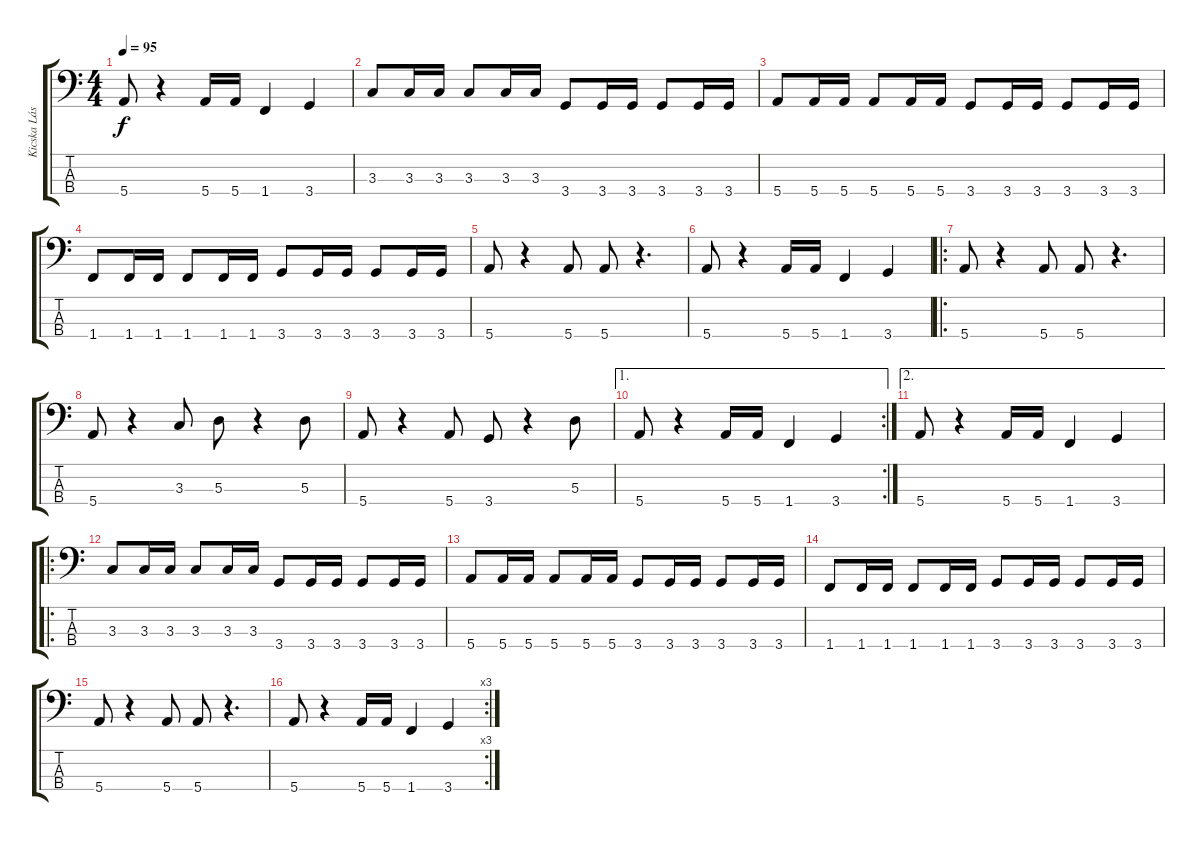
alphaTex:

\track ("Kicska László" "Kicska Lás") {instrument electricbassfinger}
\staff {score tabs}
\tuning (G2 D2 A1 E1) {hide}
\ts (4 4)
\tempo 95
\clef f4
\ks c
5.4.8{dy f} r.4 5.4.16 5.4.16 1.4.4 3.4.4 |
3.3.8 3.3.16 3.3.16 3.3.8 3.3.16 3.3.16 3.4.8 3.4.16 3.4.16 3.4.8 3.4.16 3.4.16 |
5.4.8 5.4.16 5.4.16 5.4.8 5.4.16 5.4.16 3.4.8 3.4.16 3.4.16 3.4.8 3.4.16 3.4.16 |
1.4.8 1.4.16 1.4.16 1.4.8 1.4.16 1.4.16 3.4.8 3.4.16 3.4.16 3.4.8 3.4.16 3.4.16 |
5.4.8 r.4 5.4.8 5.4.8 r.4{d} |
5.4.8 r.4 5.4.16 5.4.16 1.4.4 3.4.4 |
\ro
5.4.8 r.4 5.4.8 5.4.8 r.4{d} |
5.4.8 r.4 3.3.8 5.3.8 r.4 5.3.8 |
5.4.8 r.4 5.4.8 3.4.8 r.4 5.3.8 |
\ae 1
\rc 2
5.4.8 r.4 5.4.16 5.4.16 1.4.4 3.4.4 |
\ae 2
5.4.8 r.4 5.4.16 5.4.16 1.4.4 3.4.4 |
\ro
3.3.8 3.3.16 3.3.16 3.3.8 3.3.16 3.3.16 3.4.8 3.4.16 3.4.16 3.4.8 3.4.16 3.4.16 |
5.4.8 5.4.16 5.4.16 5.4.8 5.4.16 5.4.16 3.4.8 3.4.16 3.4.16 3.4.8 3.4.16 3.4.16 |
1.4.8 1.4.16 1.4.16 1.4.8 1.4.16 1.4.16 3.4.8 3.4.16 3.4.16 3.4.8 3.4.16 3.4.16 |
5.4.8 r.4 5.4.8 5.4.8 r.4{d} |
\rc 3
5.4.8 r.4 5.4.16 5.4.16 1.4.4 3.4.4
